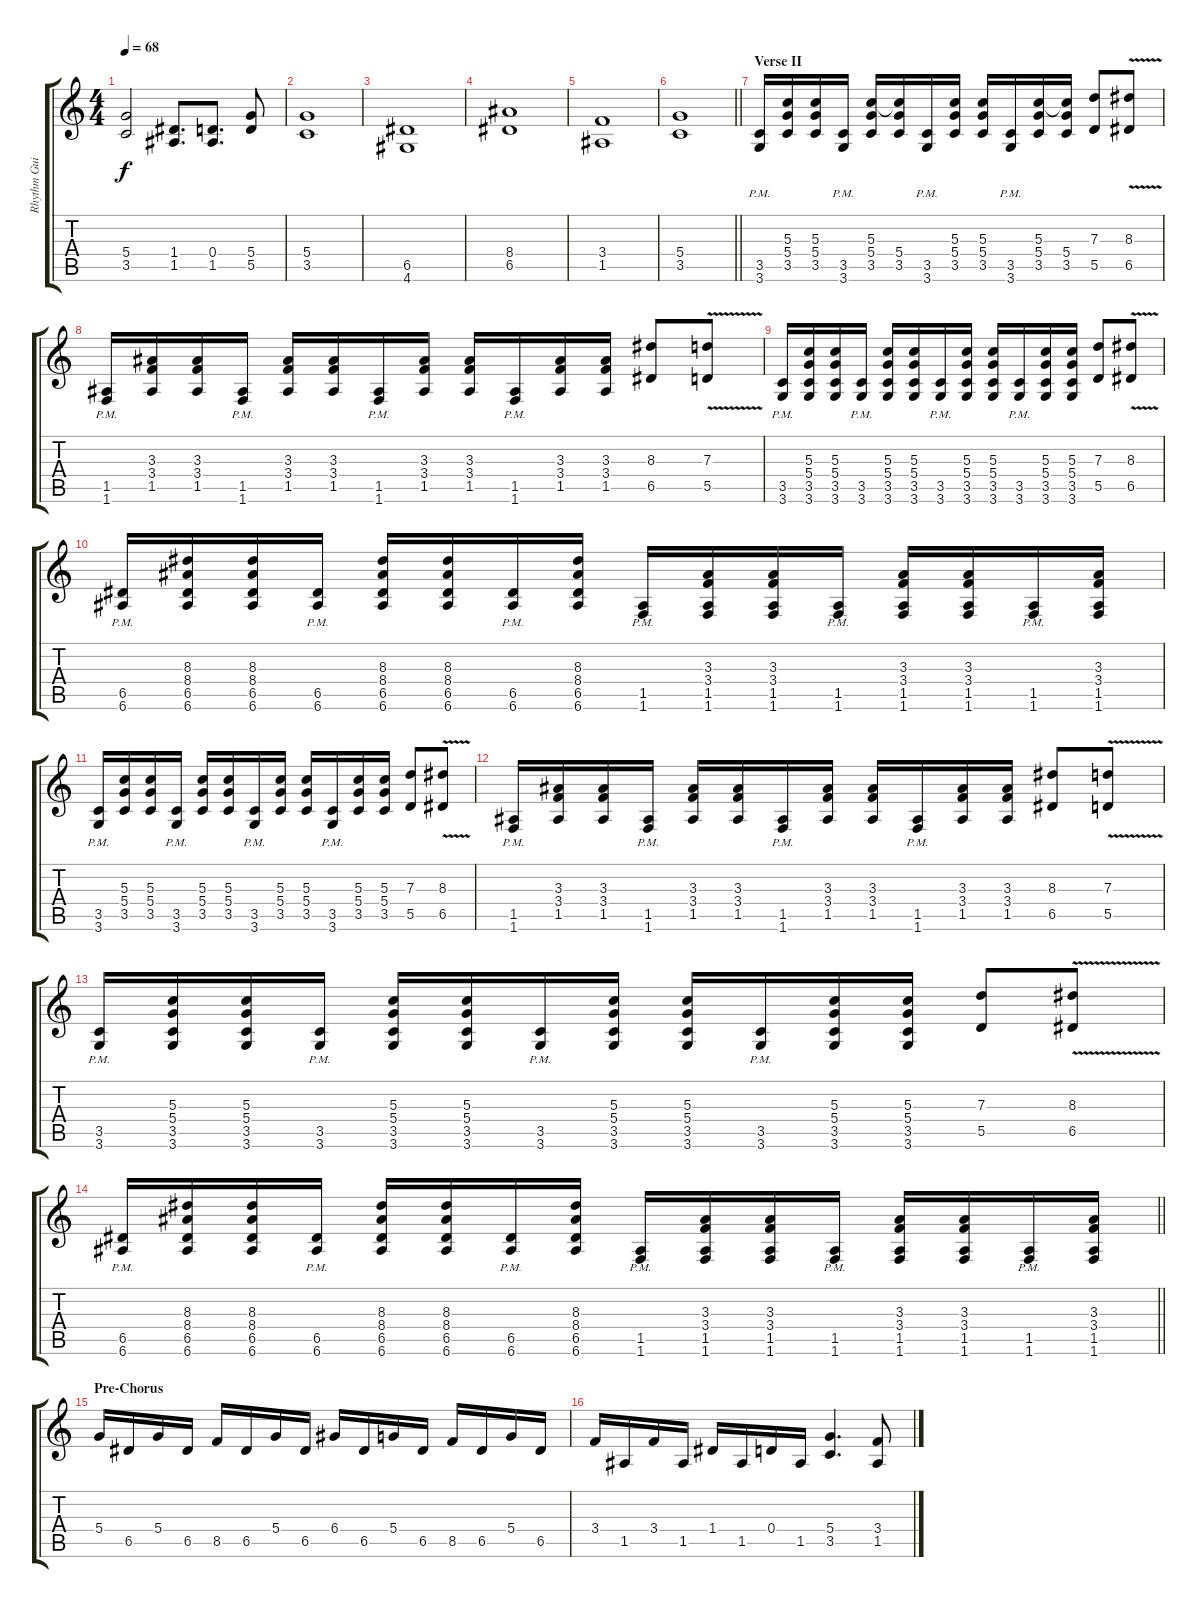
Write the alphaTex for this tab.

\track ("Rhythm Guitar II" "Rhythm Gui") {instrument overdrivenguitar}
\staff {score tabs}
\tuning (E4 B3 G3 D3 A2 E2) {hide}
\ts (4 4)
\tempo 68
\clef g2
\ks c
(5.4 3.5).2{dy f} (1.4 1.5).8{d} (0.4 1.5).8{d} (5.4 5.5).8 |
(5.4 3.5).1 |
(6.5 4.6).1 |
(8.4 6.5).1 |
(3.4 1.5).1 |
\barLineRight lightlight
(5.4 3.5).1 |
\section ("" "Verse II")
(3.5{pm} 3.6{pm}).16 (5.3 5.4 3.5).16 (5.3 5.4 3.5).16 (3.5{pm} 3.6{pm}).16 (5.3 5.4 3.5).16 (5.3{t} 5.4 3.5).16 (3.5{pm} 3.6{pm}).16 (5.3 5.4 3.5).16 (5.3 5.4 3.5).16 (3.5{pm} 3.6{pm}).16 (5.3 5.4 3.5).16 (5.3{t} 5.4 3.5).16 (7.3 5.5).8 (8.3{v} 6.5{v}).8 |
(1.5{pm} 1.6{pm}).16 (3.3 3.4 1.5).16 (3.3 3.4 1.5).16 (1.5{pm} 1.6{pm}).16 (3.3 3.4 1.5).16 (3.3 3.4 1.5).16 (1.5{pm} 1.6{pm}).16 (3.3 3.4 1.5).16 (3.3 3.4 1.5).16 (1.5{pm} 1.6{pm}).16 (3.3 3.4 1.5).16 (3.3 3.4 1.5).16 (8.3 6.5).8 (7.3{v} 5.5{v}).8 |
(3.5{pm} 3.6{pm}).16 (5.3 5.4 3.5 3.6).16 (5.3 5.4 3.5 3.6).16 (3.5{pm} 3.6{pm}).16 (5.3 5.4 3.5 3.6).16 (5.3 5.4 3.5 3.6).16 (3.5{pm} 3.6{pm}).16 (5.3 5.4 3.5 3.6).16 (5.3 5.4 3.5 3.6).16 (3.5{pm} 3.6{pm}).16 (5.3 5.4 3.5 3.6).16 (5.3 5.4 3.5 3.6).16 (7.3 5.5).8 (8.3{v} 6.5{v}).8 |
(6.5{pm} 6.6{pm}).16 (8.3 8.4 6.5 6.6).16 (8.3 8.4 6.5 6.6).16 (6.5{pm} 6.6{pm}).16 (8.3 8.4 6.5 6.6).16 (8.3 8.4 6.5 6.6).16 (6.5{pm} 6.6{pm}).16 (8.3 8.4 6.5 6.6).16 (1.5{pm} 1.6{pm}).16 (3.3 3.4 1.5 1.6).16 (3.3 3.4 1.5 1.6).16 (1.5{pm} 1.6{pm}).16 (3.3 3.4 1.5 1.6).16 (3.3 3.4 1.5 1.6).16 (1.5{pm} 1.6{pm}).16 (3.3 3.4 1.5 1.6).16 |
(3.5{pm} 3.6{pm}).16 (5.3 5.4 3.5).16 (5.3 5.4 3.5).16 (3.5{pm} 3.6{pm}).16 (5.3 5.4 3.5).16 (5.3 5.4 3.5).16 (3.5{pm} 3.6{pm}).16 (5.3 5.4 3.5).16 (5.3 5.4 3.5).16 (3.5{pm} 3.6{pm}).16 (5.3 5.4 3.5).16 (5.3 5.4 3.5).16 (7.3 5.5).8 (8.3{v} 6.5{v}).8 |
(1.5{pm} 1.6{pm}).16 (3.3 3.4 1.5).16 (3.3 3.4 1.5).16 (1.5{pm} 1.6{pm}).16 (3.3 3.4 1.5).16 (3.3 3.4 1.5).16 (1.5{pm} 1.6{pm}).16 (3.3 3.4 1.5).16 (3.3 3.4 1.5).16 (1.5{pm} 1.6{pm}).16 (3.3 3.4 1.5).16 (3.3 3.4 1.5).16 (8.3 6.5).8 (7.3{v} 5.5{v}).8 |
(3.5{pm} 3.6{pm}).16 (5.3 5.4 3.5 3.6).16 (5.3 5.4 3.5 3.6).16 (3.5{pm} 3.6{pm}).16 (5.3 5.4 3.5 3.6).16 (5.3 5.4 3.5 3.6).16 (3.5{pm} 3.6{pm}).16 (5.3 5.4 3.5 3.6).16 (5.3 5.4 3.5 3.6).16 (3.5{pm} 3.6{pm}).16 (5.3 5.4 3.5 3.6).16 (5.3 5.4 3.5 3.6).16 (7.3 5.5).8 (8.3{v} 6.5{v}).8 |
\barLineRight lightlight
(6.5{pm} 6.6{pm}).16 (8.3 8.4 6.5 6.6).16 (8.3 8.4 6.5 6.6).16 (6.5{pm} 6.6{pm}).16 (8.3 8.4 6.5 6.6).16 (8.3 8.4 6.5 6.6).16 (6.5{pm} 6.6{pm}).16 (8.3 8.4 6.5 6.6).16 (1.5{pm} 1.6{pm}).16 (3.3 3.4 1.5 1.6).16 (3.3 3.4 1.5 1.6).16 (1.5{pm} 1.6{pm}).16 (3.3 3.4 1.5 1.6).16 (3.3 3.4 1.5 1.6).16 (1.5{pm} 1.6{pm}).16 (3.3 3.4 1.5 1.6).16 |
\section ("" "Pre-Chorus")
5.4.16 6.5.16 5.4.16 6.5.16 8.5.16 6.5.16 5.4.16 6.5.16 6.4.16 6.5.16 5.4.16 6.5.16 8.5.16 6.5.16 5.4.16 6.5.16 |
3.4.16 1.5.16 3.4.16 1.5.16 1.4.16 1.5.16 0.4.16 1.5.16 (5.4 3.5).4{d} (3.4 1.5).8
